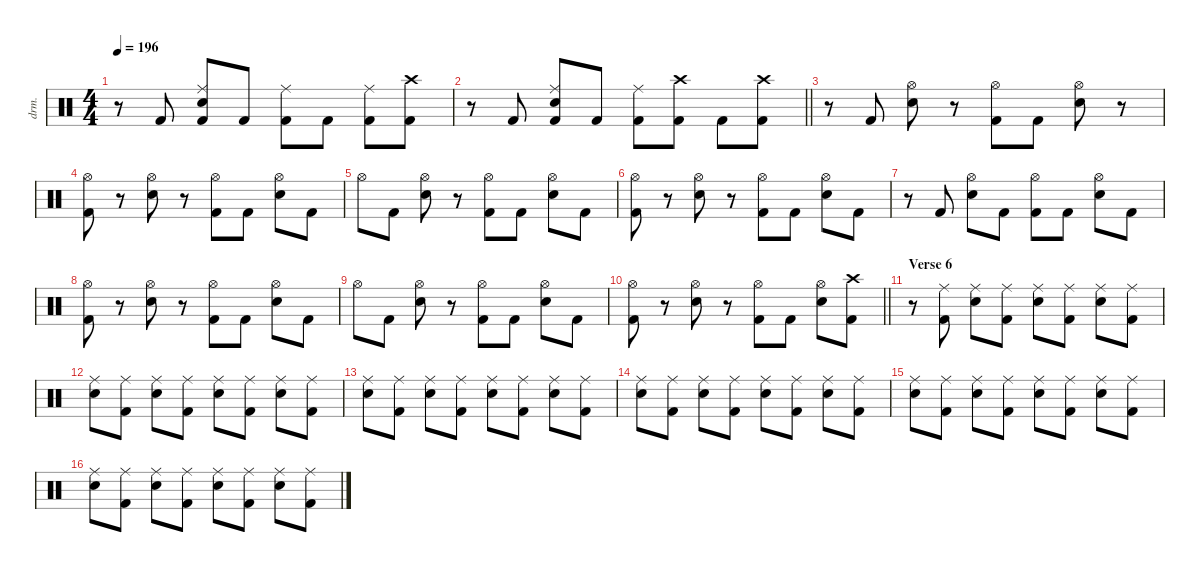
\defaultSystemsLayout 4
\hideDynamics
\bracketExtendMode nobrackets
\track ("Menza" "drm.") {instrument percussion}
\staff {score}
\articulation defaults
\ts (4 4)
\tempo 196
\clef neutral
\ks c
r.8{dy fff} "Kick (hit) 2".8 ("Ride (middle)" "Snare (hit) 2" "Kick (hit) 2").8{dy f} "Kick (hit) 2".8{dy fff} ("Ride (middle)" "Kick (hit) 2").8{dy f} "Kick (hit) 2".8{dy fff} ("Ride (middle)" "Kick (hit) 2").8{dy f} ("Crash high (hit)" "Kick (hit) 2").8{dy fff} |
\barLineRight lightlight
r.8 "Kick (hit) 2".8 ("Ride (middle)" "Snare (hit) 2" "Kick (hit) 2").8{dy f} "Kick (hit) 2".8{dy fff} ("Ride (middle)" "Kick (hit) 2").8{dy f} ("Crash high (hit)" "Kick (hit) 2").8{dy ff} "Kick (hit) 2".8{dy fff} ("Crash high (hit)" "Kick (hit) 2").8 |
r.8 "Kick (hit) 2".8 ("Hi-Hat (open)" "Snare (hit) 2").8{dy f} r.8 ("Hi-Hat (open)" "Kick (hit) 2").8 "Kick (hit) 2".8{dy fff} ("Hi-Hat (open)" "Snare (hit) 2").8{dy f} r.8 |
("Hi-Hat (open)" "Kick (hit) 2").8 r.8 ("Hi-Hat (open)" "Snare (hit) 2").8 r.8 ("Hi-Hat (open)" "Kick (hit) 2").8 "Kick (hit) 2".8{dy fff} ("Hi-Hat (open)" "Snare (hit) 2").8{dy f} "Kick (hit) 2".8{dy fff} |
"Hi-Hat (open)".8{dy f} "Kick (hit) 2".8{dy fff} ("Hi-Hat (open)" "Snare (hit) 2").8{dy f} r.8 ("Hi-Hat (open)" "Kick (hit) 2").8 "Kick (hit) 2".8{dy fff} ("Hi-Hat (open)" "Snare (hit) 2").8{dy f} "Kick (hit) 2".8{dy fff} |
("Hi-Hat (open)" "Kick (hit) 2").8{dy f} r.8 ("Hi-Hat (open)" "Snare (hit) 2").8 r.8 ("Hi-Hat (open)" "Kick (hit) 2").8 "Kick (hit) 2".8{dy fff} ("Hi-Hat (open)" "Snare (hit) 2").8{dy f} "Kick (hit) 2".8{dy fff} |
r.8 "Kick (hit) 2".8 ("Hi-Hat (open)" "Snare (hit) 2").8{dy f} "Kick (hit) 2".8{dy fff} ("Hi-Hat (open)" "Kick (hit) 2").8{dy f} "Kick (hit) 2".8{dy fff} ("Hi-Hat (open)" "Snare (hit) 2").8{dy f} "Kick (hit) 2".8{dy fff} |
("Hi-Hat (open)" "Kick (hit) 2").8{dy f} r.8 ("Hi-Hat (open)" "Snare (hit) 2").8 r.8 ("Hi-Hat (open)" "Kick (hit) 2").8 "Kick (hit) 2".8{dy fff} ("Hi-Hat (open)" "Snare (hit) 2").8{dy f} "Kick (hit) 2".8{dy fff} |
"Hi-Hat (open)".8{dy f} "Kick (hit) 2".8{dy fff} ("Hi-Hat (open)" "Snare (hit) 2").8{dy f} r.8 ("Hi-Hat (open)" "Kick (hit) 2").8 "Kick (hit) 2".8{dy fff} ("Hi-Hat (open)" "Snare (hit) 2").8{dy f} "Kick (hit) 2".8{dy fff} |
\barLineRight lightlight
("Hi-Hat (open)" "Kick (hit) 2").8{dy f} r.8 ("Hi-Hat (open)" "Snare (hit) 2").8 r.8 ("Hi-Hat (open)" "Kick (hit) 2").8 "Kick (hit) 2".8{dy fff} ("Hi-Hat (open)" "Snare (hit) 2").8{dy f} ("Crash high (hit)" "Kick (hit) 2").8{dy fff} |
\section ("" "Verse 6")
r.8 ("Ride (middle)" "Kick (hit) 2").8{dy ff} ("Ride (middle)" "Snare (hit) 2").8 ("Ride (middle)" "Kick (hit) 2").8 ("Ride (middle)" "Snare (hit) 2").8 ("Ride (middle)" "Kick (hit) 2").8 ("Ride (middle)" "Snare (hit) 2").8 ("Ride (middle)" "Kick (hit) 2").8 |
("Ride (middle)" "Snare (hit) 2").8 ("Ride (middle)" "Kick (hit) 2").8 ("Ride (middle)" "Snare (hit) 2").8 ("Ride (middle)" "Kick (hit) 2").8 ("Ride (middle)" "Snare (hit) 2").8 ("Ride (middle)" "Kick (hit) 2").8 ("Ride (middle)" "Snare (hit) 2").8 ("Ride (middle)" "Kick (hit) 2").8 |
("Ride (middle)" "Snare (hit) 2").8 ("Ride (middle)" "Kick (hit) 2").8 ("Ride (middle)" "Snare (hit) 2").8 ("Ride (middle)" "Kick (hit) 2").8 ("Ride (middle)" "Snare (hit) 2").8 ("Ride (middle)" "Kick (hit) 2").8 ("Ride (middle)" "Snare (hit) 2").8 ("Ride (middle)" "Kick (hit) 2").8 |
("Ride (middle)" "Snare (hit) 2").8 ("Ride (middle)" "Kick (hit) 2").8 ("Ride (middle)" "Snare (hit) 2").8 ("Ride (middle)" "Kick (hit) 2").8 ("Ride (middle)" "Snare (hit) 2").8 ("Ride (middle)" "Kick (hit) 2").8 ("Ride (middle)" "Snare (hit) 2").8 ("Ride (middle)" "Kick (hit) 2").8 |
("Ride (middle)" "Snare (hit) 2").8 ("Ride (middle)" "Kick (hit) 2").8 ("Ride (middle)" "Snare (hit) 2").8 ("Ride (middle)" "Kick (hit) 2").8 ("Ride (middle)" "Snare (hit) 2").8 ("Ride (middle)" "Kick (hit) 2").8 ("Ride (middle)" "Snare (hit) 2").8 ("Ride (middle)" "Kick (hit) 2").8 |
("Ride (middle)" "Snare (hit) 2").8 ("Ride (middle)" "Kick (hit) 2").8 ("Ride (middle)" "Snare (hit) 2").8 ("Ride (middle)" "Kick (hit) 2").8 ("Ride (middle)" "Snare (hit) 2").8 ("Ride (middle)" "Kick (hit) 2").8 ("Ride (middle)" "Snare (hit) 2").8 ("Ride (middle)" "Kick (hit) 2").8
